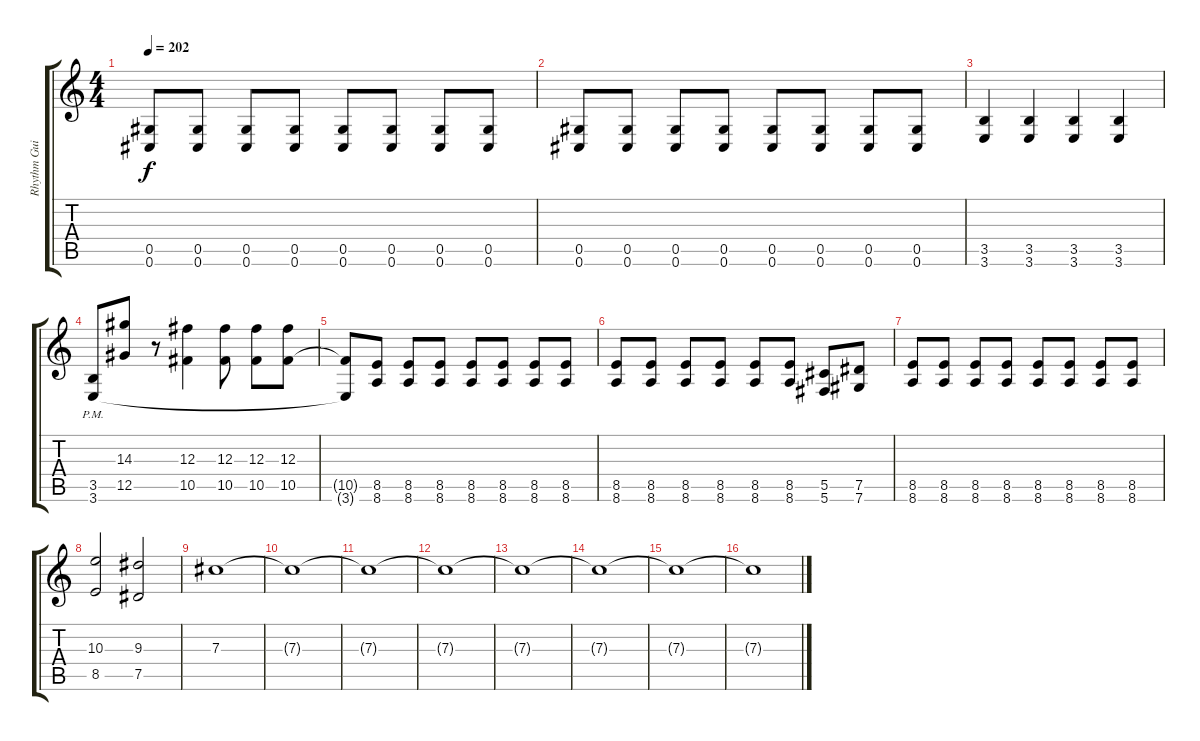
\track ("Rhythm Guitar 2" "Rhythm Gui") {instrument distortionguitar}
\staff {score tabs}
\tuning (Eb4 Bb3 Gb3 Db3 Ab2 Db2) {hide}
\ts (4 4)
\tempo 202
\clef g2
\ks c
(0.5 0.6).8{dy f} (0.5 0.6).8 (0.5 0.6).8 (0.5 0.6).8 (0.5 0.6).8 (0.5 0.6).8 (0.5 0.6).8 (0.5 0.6).8 |
(0.5 0.6).8 (0.5 0.6).8 (0.5 0.6).8 (0.5 0.6).8 (0.5 0.6).8 (0.5 0.6).8 (0.5 0.6).8 (0.5 0.6).8 |
(3.5 3.6).4 (3.5 3.6).4 (3.5 3.6).4 (3.5 3.6).4 |
(3.5{pm} 3.6{pm}).8 (14.3 12.5).8 r.8 (12.3 10.5).4 (12.3 10.5).8 (12.3 10.5).8 (12.3 10.5).8 |
(10.5{t} 3.6{t}).8 (8.5 8.6).8 (8.5 8.6).8 (8.5 8.6).8 (8.5 8.6).8 (8.5 8.6).8 (8.5 8.6).8 (8.5 8.6).8 |
(8.5 8.6).8 (8.5 8.6).8 (8.5 8.6).8 (8.5 8.6).8 (8.5 8.6).8 (8.5 8.6).8 (5.5 5.6).8 (7.5 7.6).8 |
(8.5 8.6).8 (8.5 8.6).8 (8.5 8.6).8 (8.5 8.6).8 (8.5 8.6).8 (8.5 8.6).8 (8.5 8.6).8 (8.5 8.6).8 |
(10.3 8.5).2 (9.3 7.5).2 |
7.3.1 |
7.3{t}.1 |
7.3{t}.1 |
7.3{t}.1 |
7.3{t}.1 |
7.3{t}.1 |
7.3{t}.1 |
7.3{t}.1
